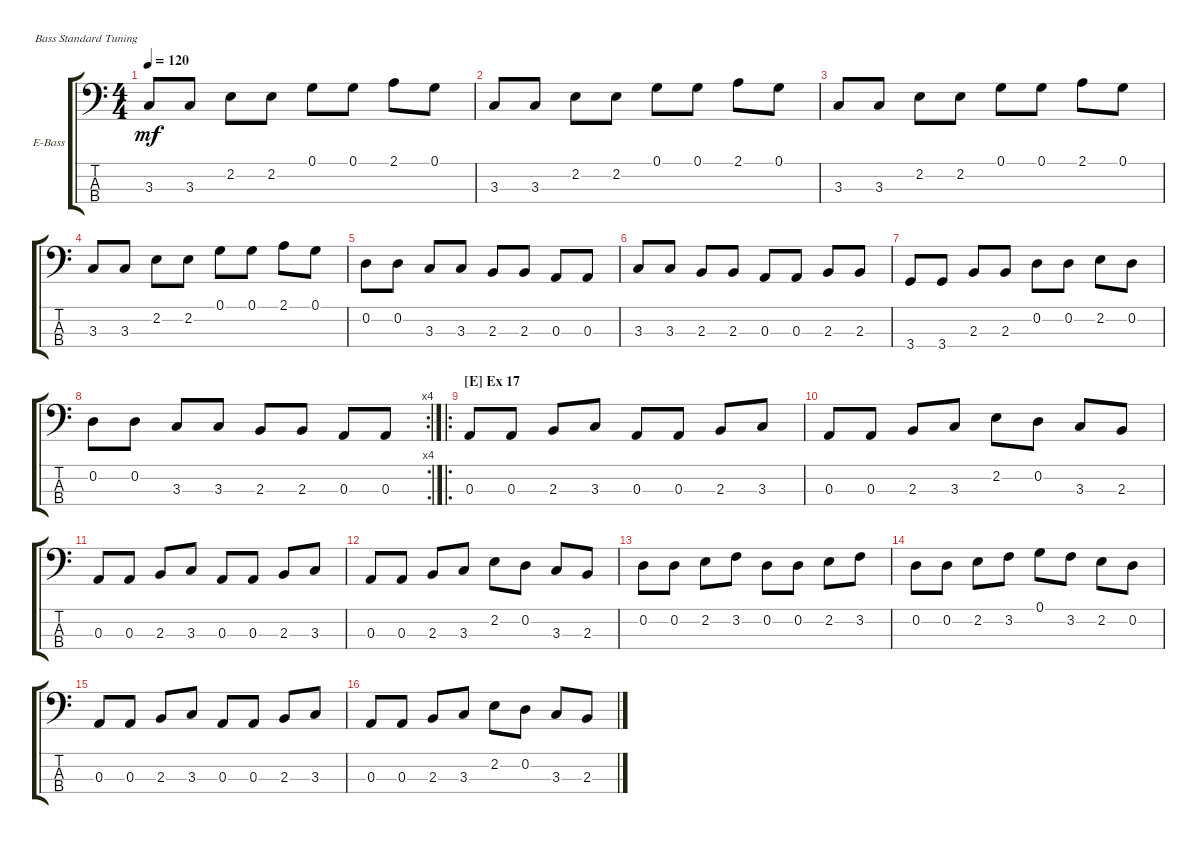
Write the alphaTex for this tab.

\bracketExtendMode groupsimilarinstruments
\firstSystemTrackNameOrientation horizontal
\otherSystemsTrackNameOrientation horizontal
\track ("Electric Bass" "E-Bass") {instrument electricbassfinger}
\staff {score tabs}
\tuning (G2 D2 A1 E1)
\ts (4 4)
\tempo 120
\clef f4
\ks c
3.3.8{dy mf} 3.3.8 2.2.8 2.2.8 0.1.8 0.1.8 2.1.8 0.1.8 |
3.3.8 3.3.8 2.2.8 2.2.8 0.1.8 0.1.8 2.1.8 0.1.8 |
3.3.8 3.3.8 2.2.8 2.2.8 0.1.8 0.1.8 2.1.8 0.1.8 |
3.3.8 3.3.8 2.2.8 2.2.8 0.1.8 0.1.8 2.1.8 0.1.8 |
0.2.8 0.2.8 3.3.8 3.3.8 2.3.8 2.3.8 0.3.8 0.3.8 |
3.3.8 3.3.8 2.3.8 2.3.8 0.3.8 0.3.8 2.3.8 2.3.8 |
3.4.8 3.4.8 2.3.8 2.3.8 0.2.8 0.2.8 2.2.8 0.2.8 |
\rc 4
0.2.8 0.2.8 3.3.8 3.3.8 2.3.8 2.3.8 0.3.8 0.3.8 |
\ro
\section ("E" "Ex 17")
0.3.8 0.3.8 2.3.8 3.3.8 0.3.8 0.3.8 2.3.8 3.3.8 |
0.3.8 0.3.8 2.3.8 3.3.8 2.2.8 0.2.8 3.3.8 2.3.8 |
0.3.8 0.3.8 2.3.8 3.3.8 0.3.8 0.3.8 2.3.8 3.3.8 |
0.3.8 0.3.8 2.3.8 3.3.8 2.2.8 0.2.8 3.3.8 2.3.8 |
0.2.8 0.2.8 2.2.8 3.2.8 0.2.8 0.2.8 2.2.8 3.2.8 |
0.2.8 0.2.8 2.2.8 3.2.8 0.1.8 3.2.8 2.2.8 0.2.8 |
0.3.8 0.3.8 2.3.8 3.3.8 0.3.8 0.3.8 2.3.8 3.3.8 |
0.3.8 0.3.8 2.3.8 3.3.8 2.2.8 0.2.8 3.3.8 2.3.8
